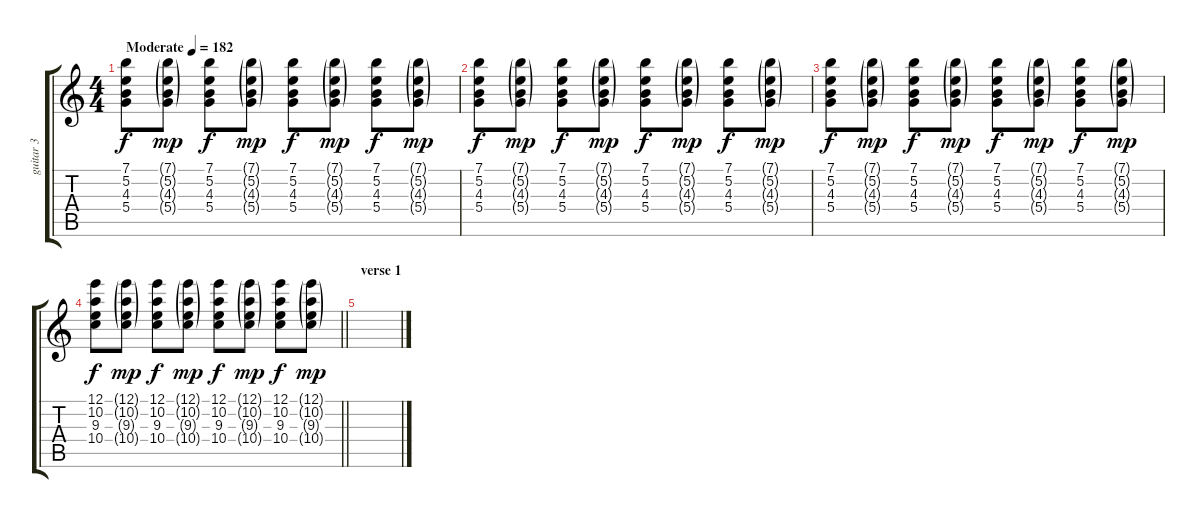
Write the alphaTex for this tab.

\track ("guitar 3" "guitar 3") {instrument electricguitarclean}
\staff {score tabs}
\tuning (E4 B3 G3 D3 A2 E2) {hide}
\ts (4 4)
\tempo (182 "Moderate")
\clef g2
\ks c
(7.1 5.2 4.3 5.4).8{dy f instrument electricguitarclean} (7.1{g} 5.2{g} 4.3{g} 5.4{g}).8{dy mp} (7.1 5.2 4.3 5.4).8{dy f} (7.1{g} 5.2{g} 4.3{g} 5.4{g}).8{dy mp} (7.1 5.2 4.3 5.4).8{dy f} (7.1{g} 5.2{g} 4.3{g} 5.4{g}).8{dy mp} (7.1 5.2 4.3 5.4).8{dy f} (7.1{g} 5.2{g} 4.3{g} 5.4{g}).8{dy mp} |
(7.1 5.2 4.3 5.4).8{dy f} (7.1{g} 5.2{g} 4.3{g} 5.4{g}).8{dy mp} (7.1 5.2 4.3 5.4).8{dy f} (7.1{g} 5.2{g} 4.3{g} 5.4{g}).8{dy mp} (7.1 5.2 4.3 5.4).8{dy f} (7.1{g} 5.2{g} 4.3{g} 5.4{g}).8{dy mp} (7.1 5.2 4.3 5.4).8{dy f} (7.1{g} 5.2{g} 4.3{g} 5.4{g}).8{dy mp} |
(7.1 5.2 4.3 5.4).8{dy f} (7.1{g} 5.2{g} 4.3{g} 5.4{g}).8{dy mp} (7.1 5.2 4.3 5.4).8{dy f} (7.1{g} 5.2{g} 4.3{g} 5.4{g}).8{dy mp} (7.1 5.2 4.3 5.4).8{dy f} (7.1{g} 5.2{g} 4.3{g} 5.4{g}).8{dy mp} (7.1 5.2 4.3 5.4).8{dy f} (7.1{g} 5.2{g} 4.3{g} 5.4{g}).8{dy mp} |
\barLineRight lightlight
(12.1 10.2 9.3 10.4).8{dy f} (12.1{g} 10.2{g} 9.3{g} 10.4{g}).8{dy mp} (12.1 10.2 9.3 10.4).8{dy f} (12.1{g} 10.2{g} 9.3{g} 10.4{g}).8{dy mp} (12.1 10.2 9.3 10.4).8{dy f} (12.1{g} 10.2{g} 9.3{g} 10.4{g}).8{dy mp} (12.1 10.2 9.3 10.4).8{dy f} (12.1{g} 10.2{g} 9.3{g} 10.4{g}).8{dy mp} |
\section ("" "verse 1")
